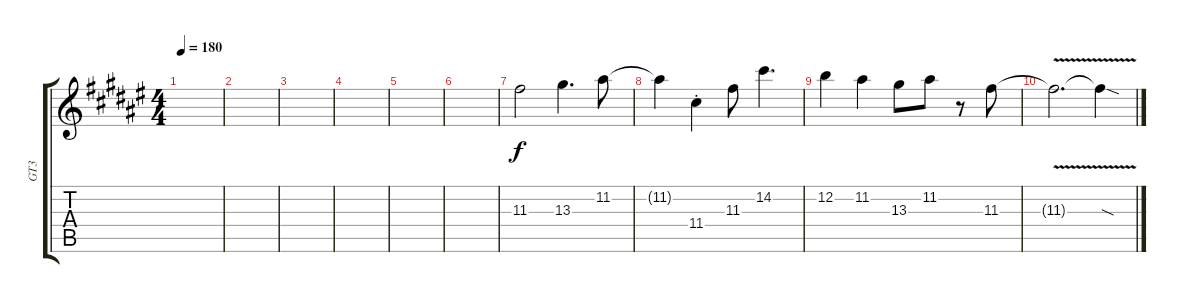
\track ("GT3" "GT3") {instrument overdrivenguitar}
\staff {score tabs}
\tuning (E4 B3 G3 D3 A2 E2) {hide}
\ts (4 4)
\tempo 180
\clef g2
\ks f#
|
|
|
|
|
|
11.3.2 13.3.4{d} 11.2.8 |
11.2{t}.4 11.4{st}.4 11.3.8 14.2.4{d} |
12.2.4 11.2.4 13.3.8 11.2.8 r.8 11.3.8 |
11.3{v t}.2{d} 11.3{sod t}.4
